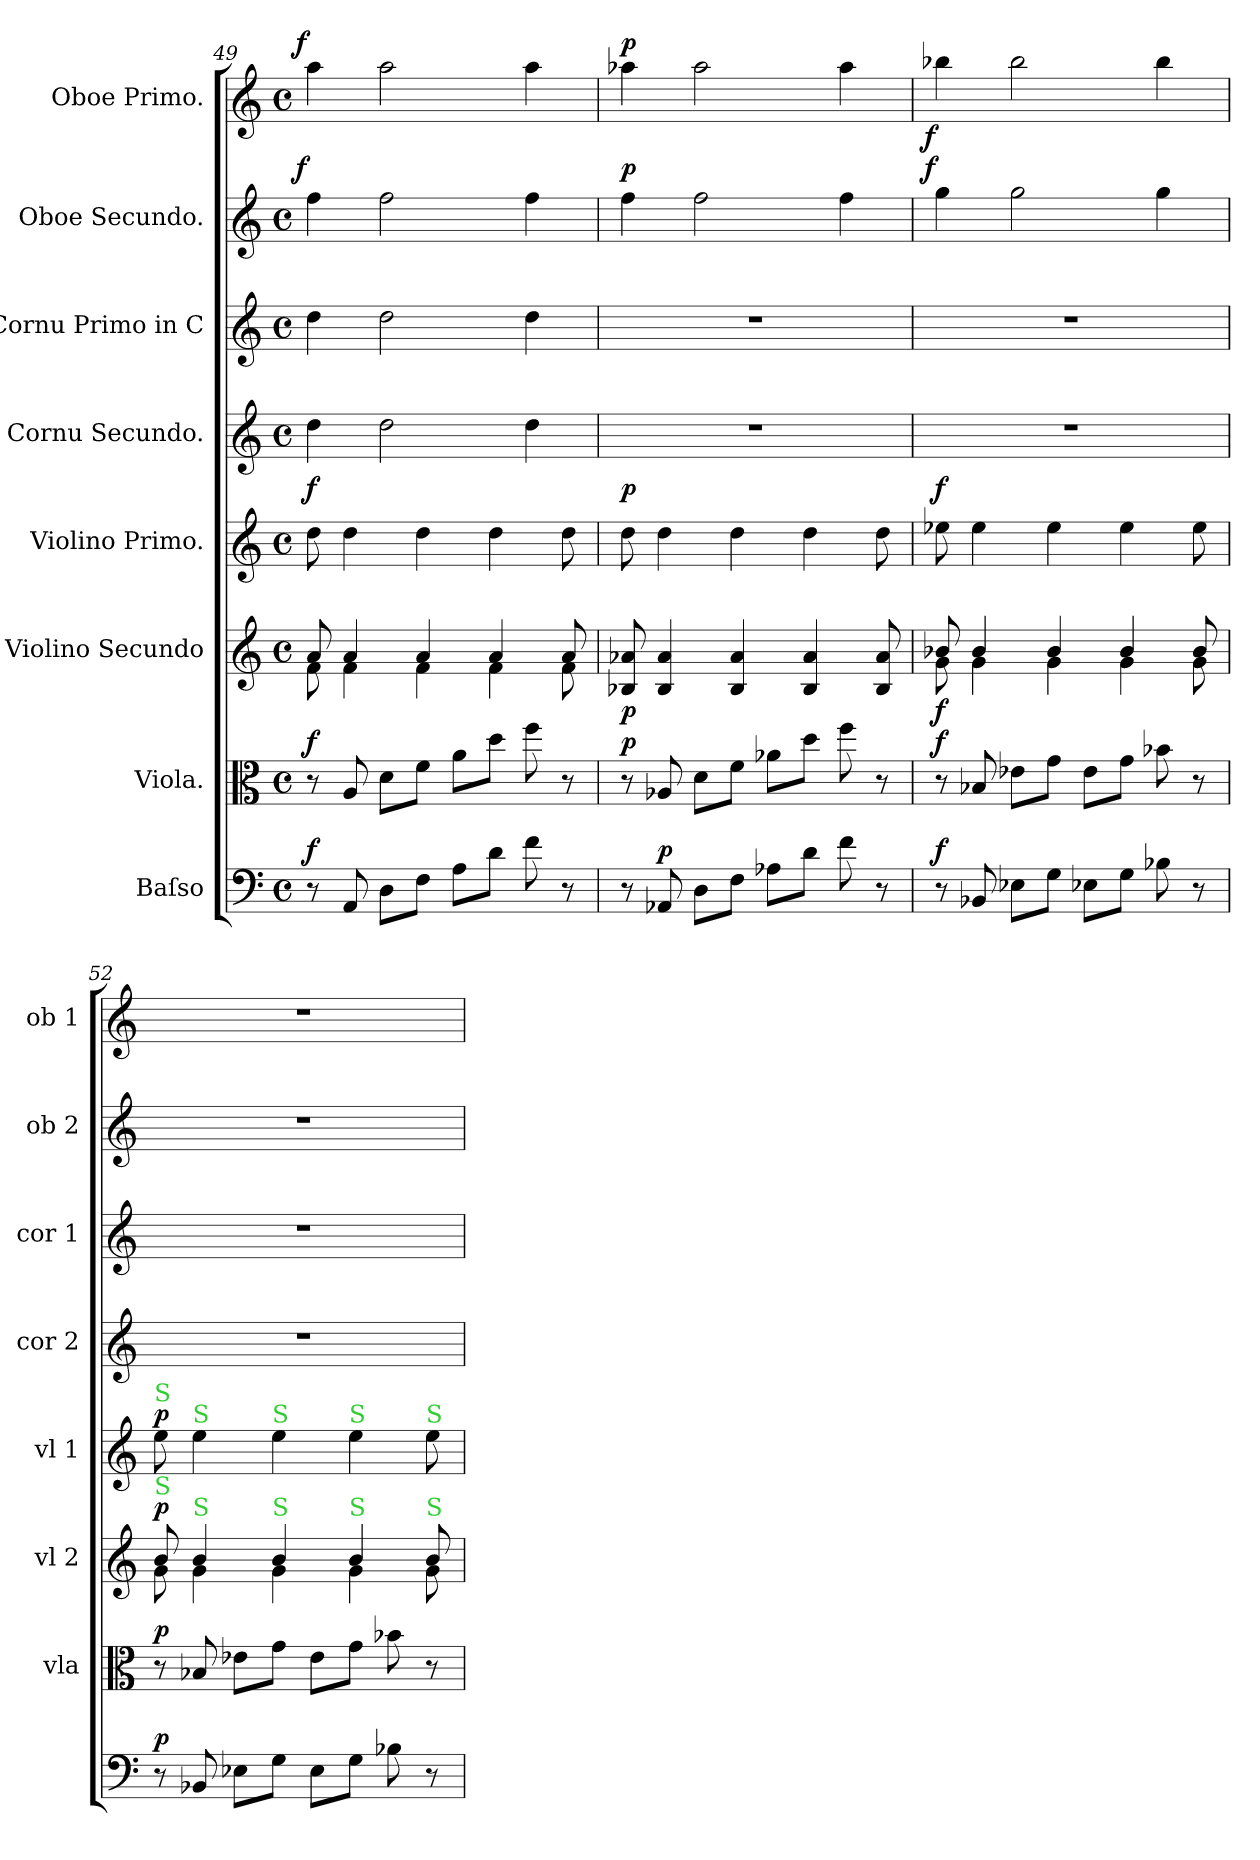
**kern	**dynam	**kern	**dynam	**kern	**dynam	**kern	**dynam	**kern	**kern	**kern	**dynam	**kern	**dynam
*part8	*part8	*part7	*part7	*part6	*part6	*part5	*part5	*part4	*part3	*part2	*part2	*part1	*part1
*staff8	*staff8	*staff7	*staff7	*staff6	*staff6	*staff5	*staff5	*staff4	*staff3	*staff2	*staff2	*staff1	*staff1
*I"Baſso	*	*I"Viola.	*	*I"Violino Secundo	*	*I"Violino Primo.	*	*I"Cornu Secundo.	*I"Cornu Primo in C	*I"Oboe Secundo.	*	*I"Oboe Primo.	*
*	*	*I'vla	*	*I'vl 2	*	*I'vl 1	*	*I'cor 2	*I'cor 1	*I'ob 2	*	*I'ob 1	*
*clefF4	*	*clefC3	*	*clefG2	*	*clefG2	*	*clefG2	*clefG2	*clefG2	*	*clefG2	*
*k[]	*	*k[]	*	*k[]	*	*k[]	*	*k[]	*k[]	*k[]	*	*k[]	*
*C:	*	*C:	*	*C:	*	*C:	*	*C:	*C:	*C:	*	*C:	*
*M4/4	*	*M4/4	*	*M4/4	*	*M4/4	*	*M4/4	*M4/4	*M4/4	*	*M4/4	*
*met(c)	*	*met(c)	*	*met(c)	*	*met(c)	*	*met(c)	*met(c)	*met(c)	*	*met(c)	*
=49	=49	=49	=49	=49	=49	=49	=49	=49	=49	=49	=49	=49	=49
*	*	*	*	*^	*	*	*	*	*	*	*	*	*
!	!LO:DY:a	!	!LO:DY:a	!	!	!LO:DY:a	!	!LO:DY:a	!	!	!	!LO:DY:a:rj	!	!LO:DY:a:rj
8r	f	8r	f	8a/	8f\	for	8dd\	f	4dd\	4dd\	4ff\	f	4aa\	f
8AA/	.	8A/	.	4a/	4f\	.	4dd\	.	.	.	.	.	.	.
8D\L	.	8d\L	.	.	.	.	.	.	2dd\	2dd\	2ff\	.	2aa\	.
8F\J	.	8f\J	.	4a/	4f\	.	4dd\	.	.	.	.	.	.	.
8A\L	.	8a\L	.	.	.	.	.	.	.	.	.	.	.	.
8d\J	.	8dd\J	.	4a/	4f\	.	4dd\	.	.	.	.	.	.	.
8f\	.	8ff\	.	.	.	.	.	.	4dd\	4dd\	4ff\	.	4aa\	.
8r	.	8r	.	8a/	8f\	.	8dd\	.	.	.	.	.	.	.
=50	=50	=50	=50	=50	=50	=50	=50	=50	=50	=50	=50	=50	=50	=50
!	!	!	!LO:DY:a	!	!	!	!	!LO:DY:a	!	!	!	!LO:DY:a	!	!LO:DY:a
*	*	*	*	*v	*v	*	*	*	*	*	*	*	*	*
8r	.	8r	p	8B-X/ 8a-X/	p	8dd\	p	1r	1r	4ff\	p	4aa-X\	p
!	!LO:DY:a	!	!	!	!	!	!	!	!	!	!	!	!
8AA-X/	p	8A-X/	.	4B-/ 4a-/	.	4dd\	.	.	.	.	.	.	.
8D\L	.	8d\L	.	.	.	.	.	.	.	2ff\	.	2aa-\	.
8F\J	.	8f\J	.	4B-/ 4a-/	.	4dd\	.	.	.	.	.	.	.
8A-X\L	.	8a-X\L	.	.	.	.	.	.	.	.	.	.	.
8d\J	.	8dd\J	.	4B-/ 4a-/	.	4dd\	.	.	.	.	.	.	.
8f\	.	8ff\	.	.	.	.	.	.	.	4ff\	.	4aa-\	.
8r	.	8r	.	8B-/ 8a-/	.	8dd\	.	.	.	.	.	.	.
=51	=51	=51	=51	=51	=51	=51	=51	=51	=51	=51	=51	=51	=51
*	*	*	*	*^	*	*	*	*	*	*	*	*	*
!	!LO:DY:a	!	!LO:DY:a	!	!	!	!	!LO:DY:a	!	!	!	!LO:DY:a:rj	!	!LO:DY:rj
8r	f	8r	f	8b-X/	8g\	f	8ee-X\	f	1r	1r	4gg\	f	4bb-X\	f
8BB-X/	.	8B-X/	.	4b-/	4g\	.	4ee-\	.	.	.	.	.	.	.
8E-X\L	.	8e-X\L	.	.	.	.	.	.	.	.	2gg\	.	2bb-\	.
8G\J	.	8g\J	.	4b-/	4g\	.	4ee-\	.	.	.	.	.	.	.
8E-X\L	.	8e-\L	.	.	.	.	.	.	.	.	.	.	.	.
8G\J	.	8g\J	.	4b-/	4g\	.	4ee-\	.	.	.	.	.	.	.
8B-X\	.	8b-X\	.	.	.	.	.	.	.	.	4gg\	.	4bb-\	.
8r	.	8r	.	8b-/	8g\	.	8ee-\	.	.	.	.	.	.	.
=52	=52	=52	=52	=52	=52	=52	=52	=52	=52	=52	=52	=52	=52	=52
!	!	!	!	!	!	!	!LO:TX:a:color=limegreen:t=S	!	!	!	!	!	!	!
!	!	!	!	!LO:TX:a:color=limegreen:t=S	!	!	!	!	!	!	!	!	!	!
!	!LO:DY:a	!	!LO:DY:a	!	!	!LO:DY:a	!	!LO:DY:a	!	!	!	!	!	!
8r	p	8r	p	8b/	8g\	p	8ee\	p	1r	1r	1r	.	1r	.
!	!	!	!	!	!	!	!LO:TX:a:color=limegreen:t=S	!	!	!	!	!	!	!
!	!	!	!	!LO:TX:a:color=limegreen:t=S	!	!	!	!	!	!	!	!	!	!
8BB-X/	.	8B-X/	.	4b/	4g\	.	4ee\	.	.	.	.	.	.	.
8E-X\L	.	8e-X\L	.	.	.	.	.	.	.	.	.	.	.	.
!	!	!	!	!	!	!	!LO:TX:a:color=limegreen:t=S	!	!	!	!	!	!	!
!	!	!	!	!LO:TX:a:color=limegreen:t=S	!	!	!	!	!	!	!	!	!	!
8G\J	.	8g\J	.	4b/	4g\	.	4ee\	.	.	.	.	.	.	.
8E-\L	.	8e-\L	.	.	.	.	.	.	.	.	.	.	.	.
!	!	!	!	!	!	!	!LO:TX:a:color=limegreen:t=S	!	!	!	!	!	!	!
!	!	!	!	!LO:TX:a:color=limegreen:t=S	!	!	!	!	!	!	!	!	!	!
8G\J	.	8g\J	.	4b/	4g\	.	4ee\	.	.	.	.	.	.	.
8B-X\	.	8b-X\	.	.	.	.	.	.	.	.	.	.	.	.
!	!	!	!	!	!	!	!LO:TX:a:color=limegreen:t=S	!	!	!	!	!	!	!
!	!	!	!	!LO:TX:a:color=limegreen:t=S	!	!	!	!	!	!	!	!	!	!
8r	.	8r	.	8b/	8g\	.	8ee\	.	.	.	.	.	.	.
*	*	*	*	*v	*v	*	*	*	*	*	*	*	*	*
=	=	=	=	=	=	=	=	=	=	=	=	=	=
*-	*-	*-	*-	*-	*-	*-	*-	*-	*-	*-	*-	*-	*-
